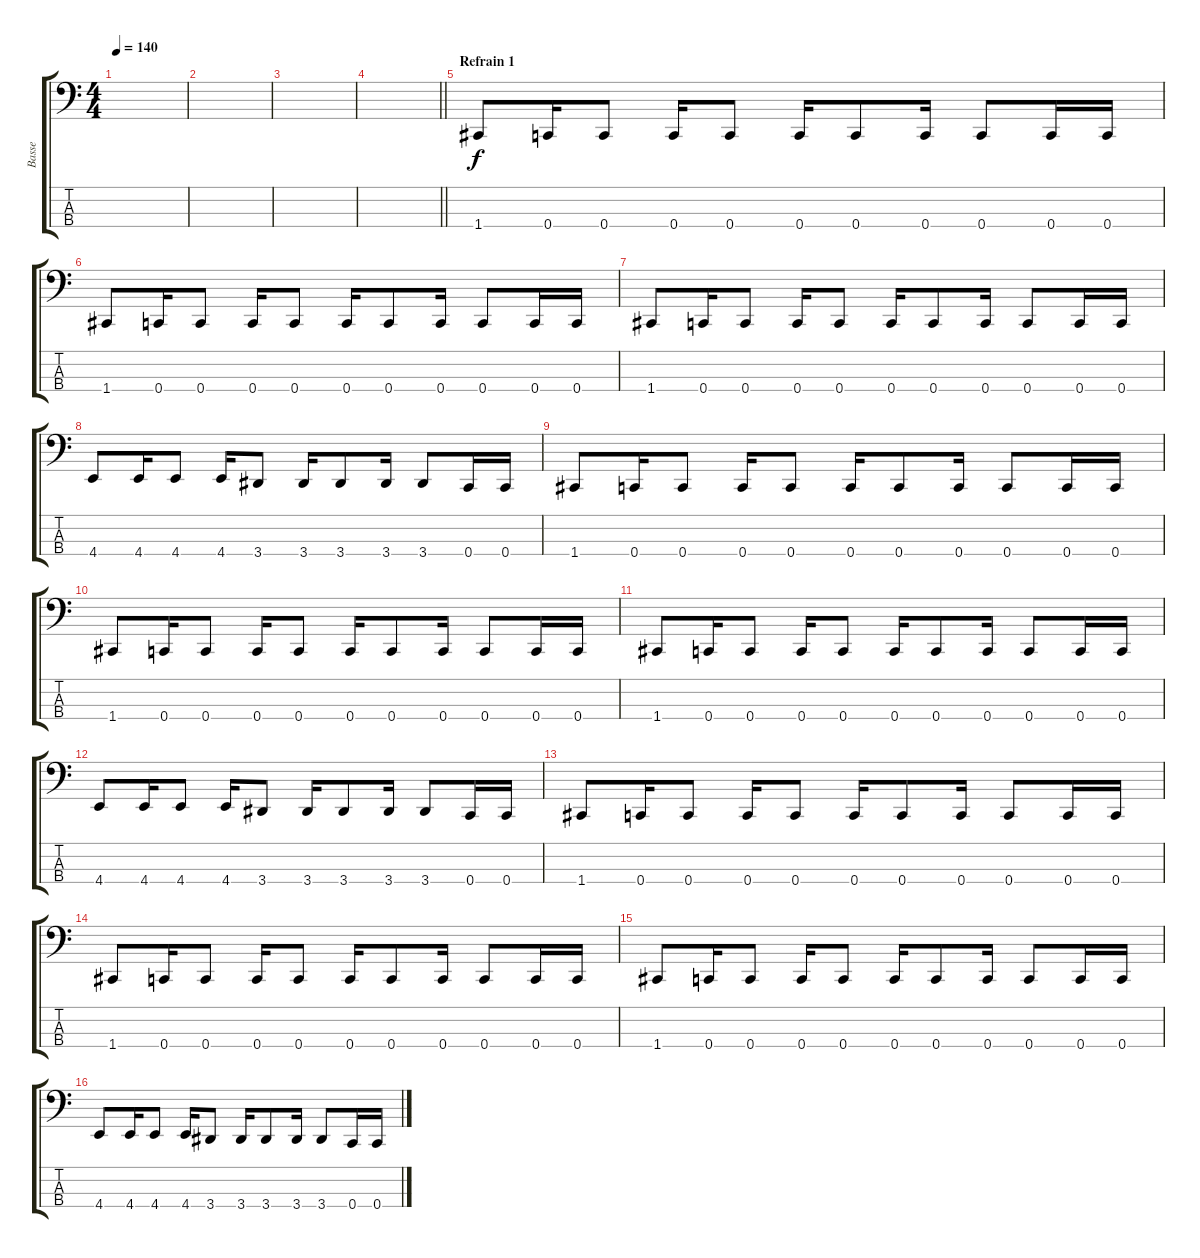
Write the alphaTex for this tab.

\track ("Basse" "Basse") {instrument electricbassfinger}
\staff {score tabs}
\tuning (F2 C2 G1 C1) {hide}
\ts (4 4)
\tempo 140
\clef f4
\ks c
|
|
|
\barLineRight lightlight
|
\section ("" "Refrain 1")
1.4.8 0.4.16 0.4.8 0.4.16 0.4.8 0.4.16 0.4.8 0.4.16 0.4.8 0.4.16 0.4.16 |
1.4.8 0.4.16 0.4.8 0.4.16 0.4.8 0.4.16 0.4.8 0.4.16 0.4.8 0.4.16 0.4.16 |
1.4.8 0.4.16 0.4.8 0.4.16 0.4.8 0.4.16 0.4.8 0.4.16 0.4.8 0.4.16 0.4.16 |
4.4.8 4.4.16 4.4.8 4.4.16 3.4.8 3.4.16 3.4.8 3.4.16 3.4.8 0.4.16 0.4.16 |
1.4.8 0.4.16 0.4.8 0.4.16 0.4.8 0.4.16 0.4.8 0.4.16 0.4.8 0.4.16 0.4.16 |
1.4.8 0.4.16 0.4.8 0.4.16 0.4.8 0.4.16 0.4.8 0.4.16 0.4.8 0.4.16 0.4.16 |
1.4.8 0.4.16 0.4.8 0.4.16 0.4.8 0.4.16 0.4.8 0.4.16 0.4.8 0.4.16 0.4.16 |
4.4.8 4.4.16 4.4.8 4.4.16 3.4.8 3.4.16 3.4.8 3.4.16 3.4.8 0.4.16 0.4.16 |
1.4.8 0.4.16 0.4.8 0.4.16 0.4.8 0.4.16 0.4.8 0.4.16 0.4.8 0.4.16 0.4.16 |
1.4.8 0.4.16 0.4.8 0.4.16 0.4.8 0.4.16 0.4.8 0.4.16 0.4.8 0.4.16 0.4.16 |
1.4.8 0.4.16 0.4.8 0.4.16 0.4.8 0.4.16 0.4.8 0.4.16 0.4.8 0.4.16 0.4.16 |
4.4.8 4.4.16 4.4.8 4.4.16 3.4.8 3.4.16 3.4.8 3.4.16 3.4.8 0.4.16 0.4.16
